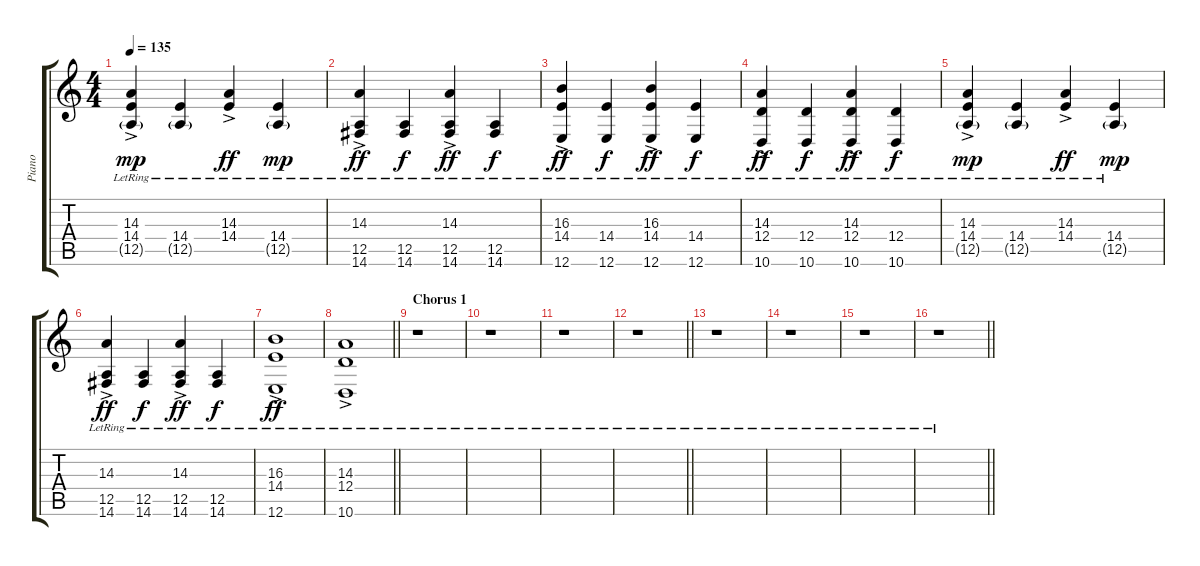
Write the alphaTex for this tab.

\track ("Piano" "Piano") {instrument acousticgrandpiano}
\staff {score tabs}
\tuning (E4 B3 G3 D3 A2 E2) {hide}
\ts (4 4)
\tempo 135
\clef g2
\ks c
(14.3{ac lr} 14.4{lr} 12.5{g lr}).4{dy mp} (14.4{lr} 12.5{g lr}).4 (14.3{ac lr} 14.4{lr}).4{dy ff} (14.4{lr} 12.5{g lr}).4{dy mp} |
(14.3{ac lr} 12.5{lr} 14.6{lr}).4{dy ff} (12.5{lr} 14.6{lr}).4{dy f} (14.3{ac lr} 12.5{lr} 14.6{lr}).4{dy ff} (12.5{lr} 14.6{lr}).4{dy f} |
(16.3{ac lr} 14.4{lr} 12.6{lr}).4{dy ff} (14.4{lr} 12.6{lr}).4{dy f} (16.3{ac lr} 14.4{lr} 12.6{lr}).4{dy ff} (14.4{lr} 12.6{lr}).4{dy f} |
(14.3{ac lr} 12.4{lr} 10.6{lr}).4{dy ff} (12.4{lr} 10.6{lr}).4{dy f} (14.3{ac lr} 12.4{lr} 10.6{lr}).4{dy ff} (12.4{lr} 10.6{lr}).4{dy f} |
(14.3{ac lr} 14.4{lr} 12.5{g lr}).4{dy mp} (14.4{lr} 12.5{g lr}).4 (14.3{ac lr} 14.4{lr}).4{dy ff} (14.4{lr} 12.5{g lr}).4{dy mp} |
(14.3{ac lr} 12.5{lr} 14.6{lr}).4{dy ff} (12.5{lr} 14.6{lr}).4{dy f} (14.3{ac lr} 12.5{lr} 14.6{lr}).4{dy ff} (12.5{lr} 14.6{lr}).4{dy f} |
(16.3{ac lr} 14.4{lr} 12.6{lr}).1{dy ff} |
\barLineRight lightlight
(14.3{ac lr} 12.4{lr} 10.6{lr}).1 |
\section ("" "Chorus 1")
r.1 |
r.1 |
r.1 |
\barLineRight lightlight
r.1 |
r.1 |
r.1 |
r.1 |
\barLineRight lightlight
r.1
